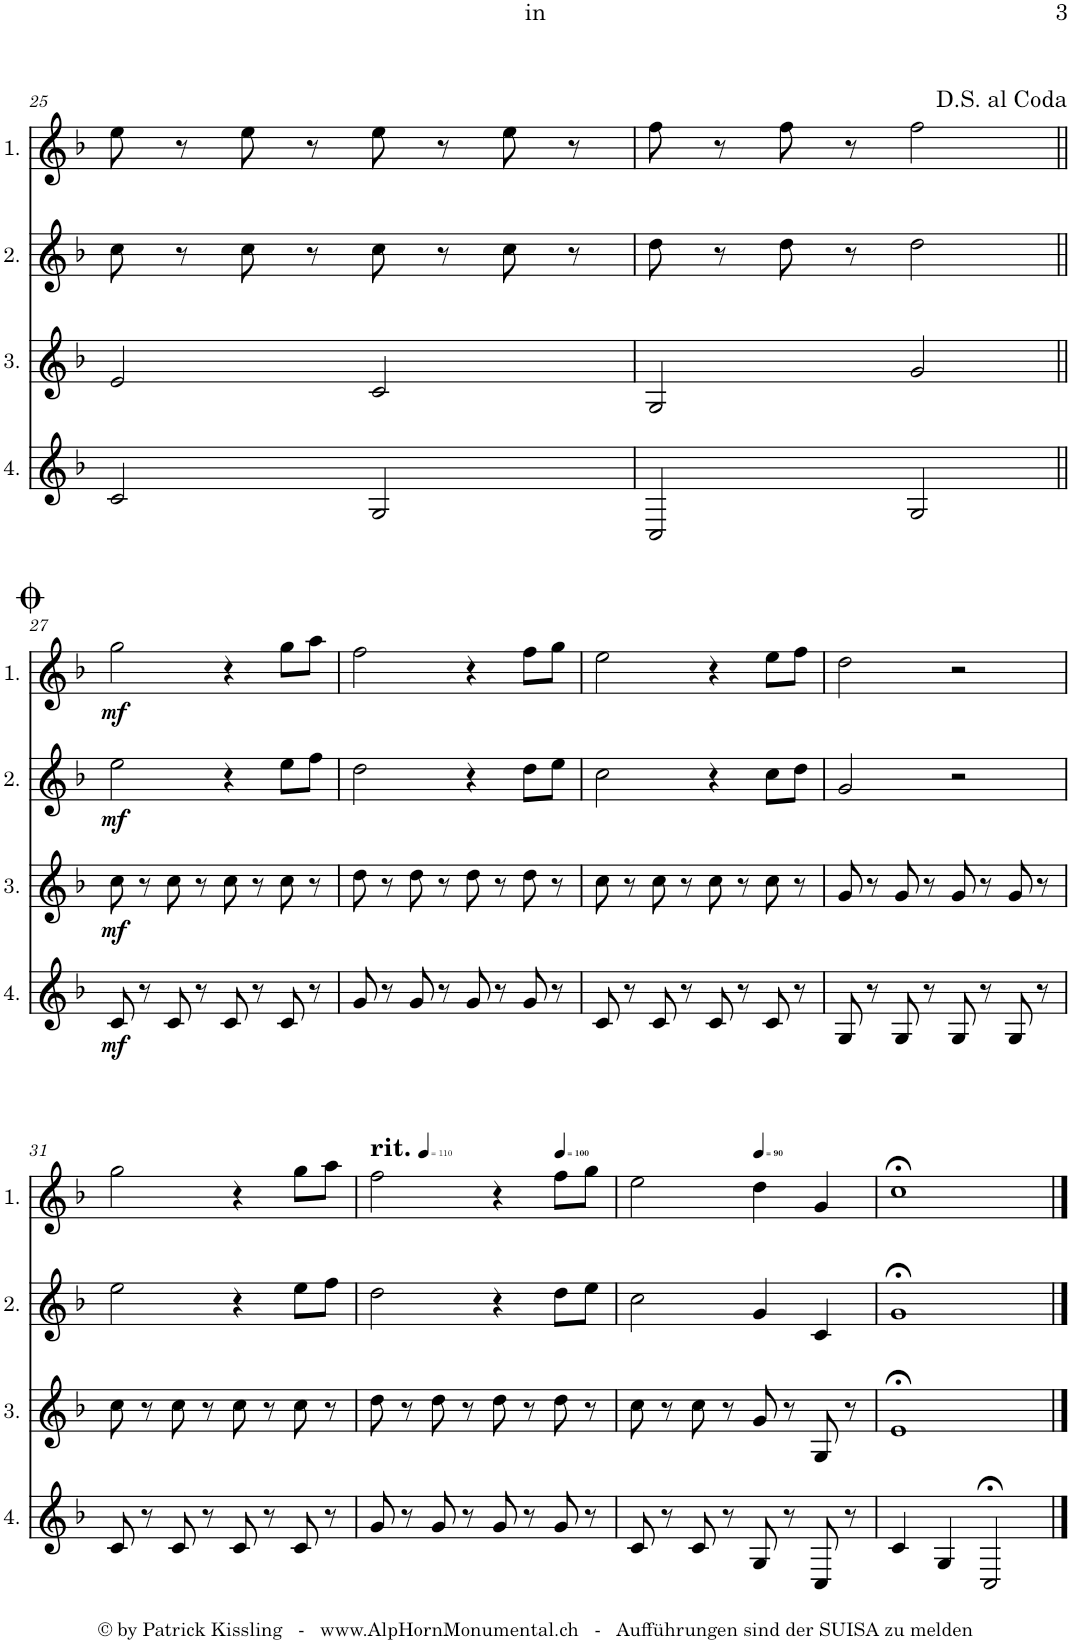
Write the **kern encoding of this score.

**kern	**dynam	**kern	**dynam	**kern	**dynam	**kern	**dynam
*part4	*part4	*part3	*part3	*part2	*part2	*part1	*part1
*staff4	*staff4	*staff3	*staff3	*staff2	*staff2	*staff1	*staff1
*I"4.	*	*I"3.	*	*I"2.	*	*I"1.	*
!!LO:PB:g=z
*clefG2	*	*clefG2	*	*clefG2	*	*clefG2	*
*Trd4c7	*	*Trd4c7	*	*Trd4c7	*	*Trd4c7	*
*k[b-]	*	*k[b-]	*	*k[b-]	*	*k[b-]	*
*M4/4	*	*M4/4	*	*M4/4	*	*M4/4	*
=25	=25	=25	=25	=25	=25	=25	=25
2c/	.	2e/	.	8cc\	.	8ee\	.
.	.	.	.	8r	.	8r	.
.	.	.	.	8cc\	.	8ee\	.
.	.	.	.	8r	.	8r	.
2G/	.	2c/	.	8cc\	.	8ee\	.
.	.	.	.	8r	.	8r	.
.	.	.	.	8cc\	.	8ee\	.
.	.	.	.	8r	.	8r	.
=26	=26	=26	=26	=26	=26	=26	=26
2C/	.	2G/	.	8dd\	.	8ff\	.
.	.	.	.	8r	.	8r	.
.	.	.	.	8dd\	.	8ff\	.
.	.	.	.	8r	.	8r	.
2G/	.	2g/	.	2dd\	.	2ff\	.
!!LO:LB:g=z
=27||	=27||	=27||	=27||	=27||	=27||	=27||	=27||
!	!LO:DY:b	!	!LO:DY:b	!	!LO:DY:b	!	!LO:DY:b
8c/	mf	8cc\	mf	2ee\	mf	2gg\	mf
8r	.	8r	.	.	.	.	.
8c/	.	8cc\	.	.	.	.	.
8r	.	8r	.	.	.	.	.
8c/	.	8cc\	.	4r	.	4r	.
8r	.	8r	.	.	.	.	.
8c/	.	8cc\	.	8ee\L	.	8gg\L	.
8r	.	8r	.	8ff\J	.	8aa\J	.
=28	=28	=28	=28	=28	=28	=28	=28
8g/	.	8dd\	.	2dd\	.	2ff\	.
8r	.	8r	.	.	.	.	.
8g/	.	8dd\	.	.	.	.	.
8r	.	8r	.	.	.	.	.
8g/	.	8dd\	.	4r	.	4r	.
8r	.	8r	.	.	.	.	.
8g/	.	8dd\	.	8dd\L	.	8ff\L	.
8r	.	8r	.	8ee\J	.	8gg\J	.
=29	=29	=29	=29	=29	=29	=29	=29
8c/	.	8cc\	.	2cc\	.	2ee\	.
8r	.	8r	.	.	.	.	.
8c/	.	8cc\	.	.	.	.	.
8r	.	8r	.	.	.	.	.
8c/	.	8cc\	.	4r	.	4r	.
8r	.	8r	.	.	.	.	.
8c/	.	8cc\	.	8cc\L	.	8ee\L	.
8r	.	8r	.	8dd\J	.	8ff\J	.
=30	=30	=30	=30	=30	=30	=30	=30
8G/	.	8g/	.	2g/	.	2dd\	.
8r	.	8r	.	.	.	.	.
8G/	.	8g/	.	.	.	.	.
8r	.	8r	.	.	.	.	.
8G/	.	8g/	.	2r	.	2r	.
8r	.	8r	.	.	.	.	.
8G/	.	8g/	.	.	.	.	.
8r	.	8r	.	.	.	.	.
!!LO:LB:g=z
=31	=31	=31	=31	=31	=31	=31	=31
8c/	.	8cc\	.	2ee\	.	2gg\	.
8r	.	8r	.	.	.	.	.
8c/	.	8cc\	.	.	.	.	.
8r	.	8r	.	.	.	.	.
8c/	.	8cc\	.	4r	.	4r	.
8r	.	8r	.	.	.	.	.
8c/	.	8cc\	.	8ee\L	.	8gg\L	.
8r	.	8r	.	8ff\J	.	8aa\J	.
=32	=32	=32	=32	=32	=32	=32	=32
*	*	*	*	*	*	*MM110	*
!	!	!	!	!	!	!LO:TX:a:B:t=rit.	!
8g/	.	8dd\	.	2dd\	.	2ff\	.
8r	.	8r	.	.	.	.	.
8g/	.	8dd\	.	.	.	.	.
8r	.	8r	.	.	.	.	.
8g/	.	8dd\	.	4r	.	4r	.
8r	.	8r	.	.	.	.	.
*	*	*	*	*	*	*MM100	*
8g/	.	8dd\	.	8dd\L	.	8ff\L	.
8r	.	8r	.	8ee\J	.	8gg\J	.
=33	=33	=33	=33	=33	=33	=33	=33
8c/	.	8cc\	.	2cc\	.	2ee\	.
8r	.	8r	.	.	.	.	.
8c/	.	8cc\	.	.	.	.	.
8r	.	8r	.	.	.	.	.
*	*	*	*	*	*	*MM90	*
8G/	.	8g/	.	4g/	.	4dd\	.
8r	.	8r	.	.	.	.	.
8C/	.	8G/	.	4c/	.	4g/	.
8r	.	8r	.	.	.	.	.
=34	=34	=34	=34	=34	=34	=34	=34
4c/	.	1e;<	.	1g;<	.	1cc;<	.
4G/	.	.	.	.	.	.	.
2C;</	.	.	.	.	.	.	.
==	==	==	==	==	==	==	==
*-	*-	*-	*-	*-	*-	*-	*-
